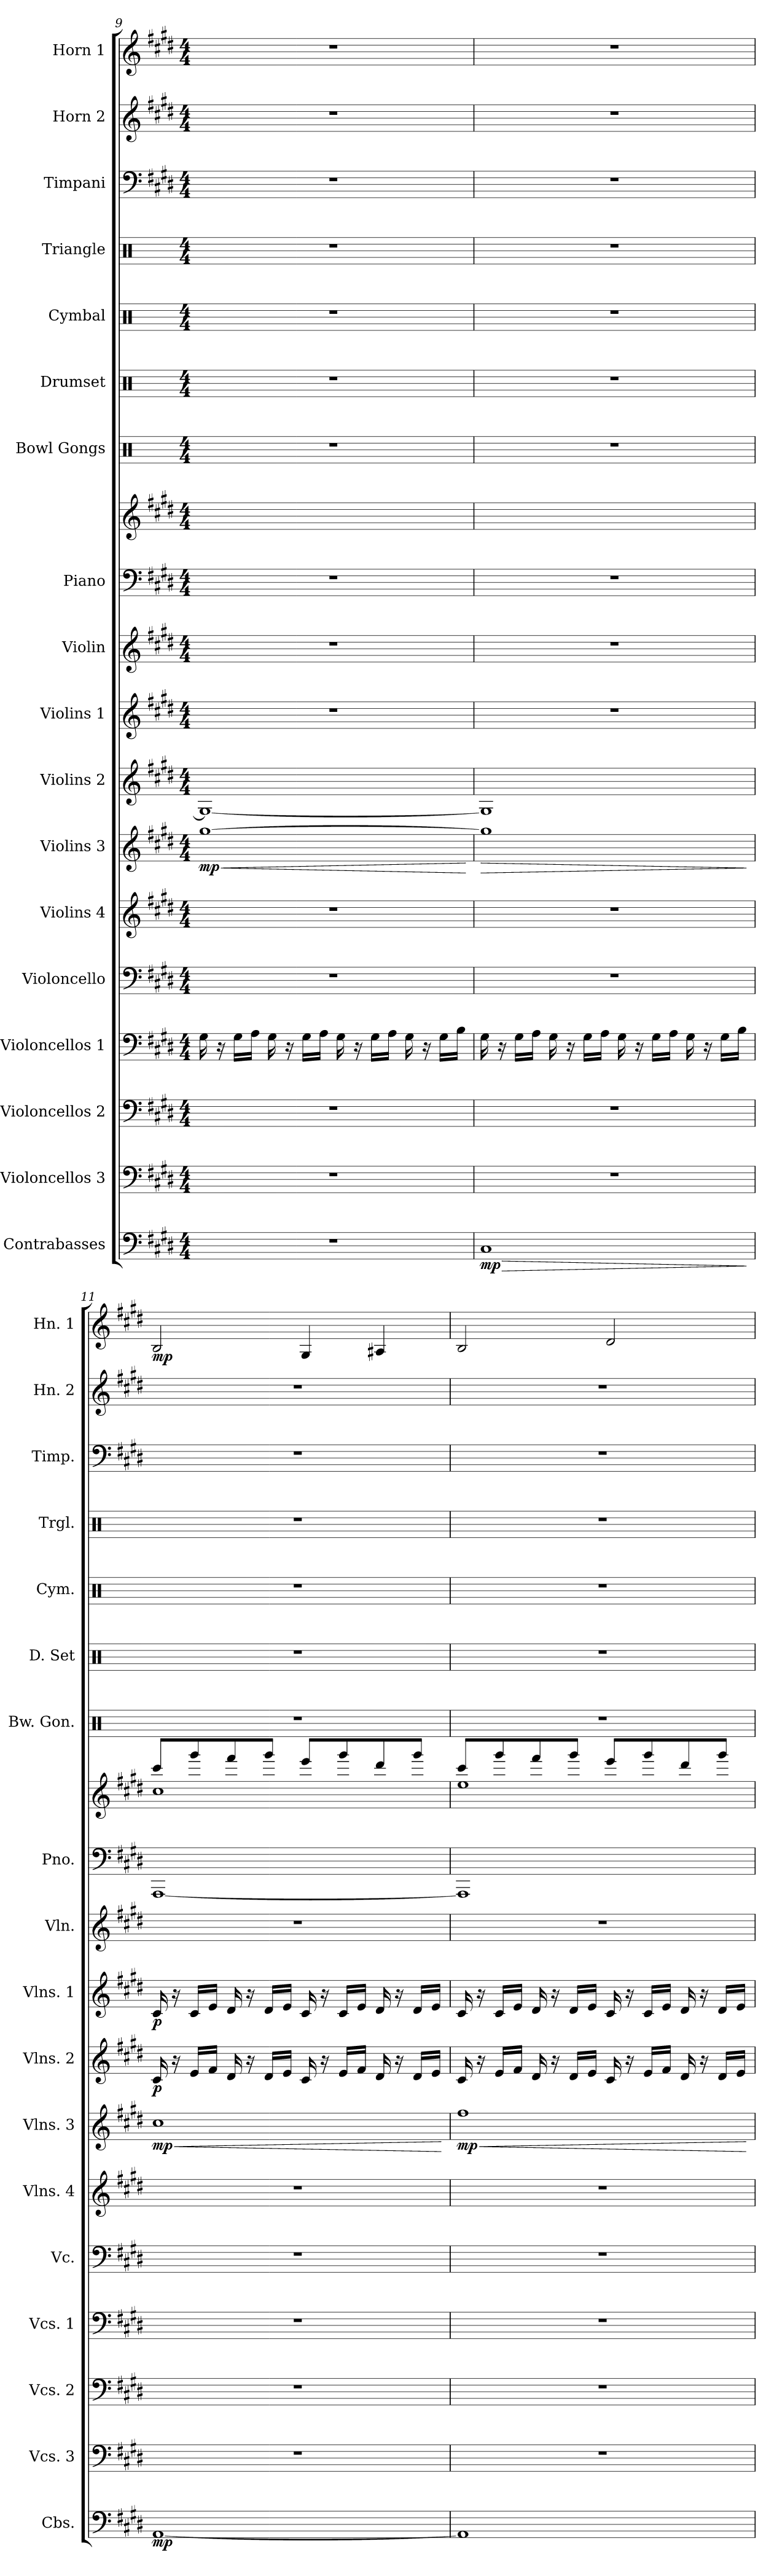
**kern	**dynam	**kern	**kern	**kern	**kern	**kern	**kern	**dynam	**kern	**dynam	**kern	**dynam	**kern	**kern	**kern	**kern	**kern	**kern	**kern	**kern	**kern	**kern	**dynam
*part18	*part18	*part17	*part16	*part15	*part14	*part13	*part12	*part12	*part11	*part11	*part10	*part10	*part9	*part8	*part8	*part7	*part6	*part5	*part4	*part3	*part2	*part1	*part1
*staff19	*staff19	*staff18	*staff17	*staff16	*staff15	*staff14	*staff13	*staff13	*staff12	*staff12	*staff11	*staff11	*staff10	*staff9	*staff8	*staff7	*staff6	*staff5	*staff4	*staff3	*staff2	*staff1	*staff1
*I"Contrabasses	*	*I"Violoncellos 3	*I"Violoncellos 2	*I"Violoncellos 1	*I"Violoncello	*I"Violins 4	*I"Violins 3	*	*I"Violins 2	*	*I"Violins 1	*	*I"Violin	*I"Piano	*	*I"Bowl Gongs	*I"Drumset	*I"Cymbal	*I"Triangle	*I"Timpani	*I"Horn 2	*I"Horn 1	*
*I'Cbs.	*	*I'Vcs. 3	*I'Vcs. 2	*I'Vcs. 1	*I'Vc.	*I'Vlns. 4	*I'Vlns. 3	*	*I'Vlns. 2	*	*I'Vlns. 1	*	*I'Vln.	*I'Pno.	*	*I'Bw. Gon.	*I'D. Set	*I'Cym.	*I'Trgl.	*I'Timp.	*I'Hn. 2	*I'Hn. 1	*
!!LO:PB:g=z
*clefF4	*	*clefF4	*clefF4	*clefF4	*clefF4	*clefG2	*clefG2	*	*clefG2	*	*clefG2	*	*clefG2	*clefF4	*clefG2	*clefX	*clefX	*clefX	*clefX	*clefF4	*clefG2	*clefG2	*
*ITrd7c12	*	*	*	*	*	*	*	*	*	*	*	*	*	*	*	*	*	*	*	*	*ITrd4c7	*ITrd4c7	*
*k[f#c#g#d#]	*	*k[f#c#g#d#]	*k[f#c#g#d#]	*k[f#c#g#d#]	*k[f#c#g#d#]	*k[f#c#g#d#]	*k[f#c#g#d#]	*	*k[f#c#g#d#]	*	*k[f#c#g#d#]	*	*k[f#c#g#d#]	*k[f#c#g#d#]	*k[f#c#g#d#]	*k[]	*k[]	*k[]	*k[]	*k[f#c#g#d#]	*k[f#c#g#]	*k[f#c#g#]	*
*M4/4	*	*M4/4	*M4/4	*M4/4	*M4/4	*M4/4	*M4/4	*	*M4/4	*	*M4/4	*	*M4/4	*M4/4	*M4/4	*M4/4	*M4/4	*M4/4	*M4/4	*M4/4	*M4/4	*M4/4	*
=9	=9	=9	=9	=9	=9	=9	=9	=9	=9	=9	=9	=9	=9	=9	=9	=9	=9	=9	=9	=9	=9	=9	=9
!	!	!	!	!	!	!	!	!LO:HP:b	!	!	!	!	!	!	!	!	!	!	!	!	!	!	!
!	!	!	!	!	!	!	!	!LO:DY:n=1:b	!	!	!	!	!	!	!	!	!	!	!	!	!	!	!
1r	.	1r	1r	16G#\	1r	1r	[1gg#	< mp	1G#_	.	1r	.	1r	1r	1ryy	1r	1r	1r	1r	1r	1r	1r	.
.	.	.	.	16r	.	.	.	.	.	.	.	.	.	.	.	.	.	.	.	.	.	.	.
.	.	.	.	16G#\LL	.	.	.	.	.	.	.	.	.	.	.	.	.	.	.	.	.	.	.
.	.	.	.	16A\JJ	.	.	.	.	.	.	.	.	.	.	.	.	.	.	.	.	.	.	.
.	.	.	.	16G#\	.	.	.	.	.	.	.	.	.	.	.	.	.	.	.	.	.	.	.
.	.	.	.	16r	.	.	.	.	.	.	.	.	.	.	.	.	.	.	.	.	.	.	.
.	.	.	.	16G#\LL	.	.	.	.	.	.	.	.	.	.	.	.	.	.	.	.	.	.	.
.	.	.	.	16A\JJ	.	.	.	.	.	.	.	.	.	.	.	.	.	.	.	.	.	.	.
.	.	.	.	16G#\	.	.	.	.	.	.	.	.	.	.	.	.	.	.	.	.	.	.	.
.	.	.	.	16r	.	.	.	.	.	.	.	.	.	.	.	.	.	.	.	.	.	.	.
.	.	.	.	16G#\LL	.	.	.	.	.	.	.	.	.	.	.	.	.	.	.	.	.	.	.
.	.	.	.	16A\JJ	.	.	.	.	.	.	.	.	.	.	.	.	.	.	.	.	.	.	.
.	.	.	.	16G#\	.	.	.	.	.	.	.	.	.	.	.	.	.	.	.	.	.	.	.
.	.	.	.	16r	.	.	.	.	.	.	.	.	.	.	.	.	.	.	.	.	.	.	.
.	.	.	.	16G#\LL	.	.	.	.	.	.	.	.	.	.	.	.	.	.	.	.	.	.	.
.	.	.	.	16B\JJ	.	.	.	.	.	.	.	.	.	.	.	.	.	.	.	.	.	.	.
.	.	.	.	.	.	.	.	[	.	.	.	.	.	.	.	.	.	.	.	.	.	.	.
=10	=10	=10	=10	=10	=10	=10	=10	=10	=10	=10	=10	=10	=10	=10	=10	=10	=10	=10	=10	=10	=10	=10	=10
!	!LO:HP:b	!	!	!	!	!	!	!LO:HP:b	!	!	!	!	!	!	!	!	!	!	!	!	!	!	!
!	!LO:DY:n=1:b	!	!	!	!	!	!	!	!	!	!	!	!	!	!	!	!	!	!	!	!	!	!
1CC#	> mp	1r	1r	16G#\	1r	1r	1gg#]	>	1G#]	.	1r	.	1r	1r	1ryy	1r	1r	1r	1r	1r	1r	1r	.
.	.	.	.	16r	.	.	.	.	.	.	.	.	.	.	.	.	.	.	.	.	.	.	.
.	.	.	.	16G#\LL	.	.	.	.	.	.	.	.	.	.	.	.	.	.	.	.	.	.	.
.	.	.	.	16A\JJ	.	.	.	.	.	.	.	.	.	.	.	.	.	.	.	.	.	.	.
.	.	.	.	16G#\	.	.	.	.	.	.	.	.	.	.	.	.	.	.	.	.	.	.	.
.	.	.	.	16r	.	.	.	.	.	.	.	.	.	.	.	.	.	.	.	.	.	.	.
.	.	.	.	16G#\LL	.	.	.	.	.	.	.	.	.	.	.	.	.	.	.	.	.	.	.
.	.	.	.	16A\JJ	.	.	.	.	.	.	.	.	.	.	.	.	.	.	.	.	.	.	.
.	.	.	.	16G#\	.	.	.	.	.	.	.	.	.	.	.	.	.	.	.	.	.	.	.
.	.	.	.	16r	.	.	.	.	.	.	.	.	.	.	.	.	.	.	.	.	.	.	.
.	.	.	.	16G#\LL	.	.	.	.	.	.	.	.	.	.	.	.	.	.	.	.	.	.	.
.	.	.	.	16A\JJ	.	.	.	.	.	.	.	.	.	.	.	.	.	.	.	.	.	.	.
.	.	.	.	16G#\	.	.	.	.	.	.	.	.	.	.	.	.	.	.	.	.	.	.	.
.	.	.	.	16r	.	.	.	.	.	.	.	.	.	.	.	.	.	.	.	.	.	.	.
.	.	.	.	16G#\LL	.	.	.	.	.	.	.	.	.	.	.	.	.	.	.	.	.	.	.
.	.	.	.	16B\JJ	.	.	.	.	.	.	.	.	.	.	.	.	.	.	.	.	.	.	.
.	]	.	.	.	.	.	.	]	.	.	.	.	.	.	.	.	.	.	.	.	.	.	.
!!LO:PB:g=z
=11	=11	=11	=11	=11	=11	=11	=11	=11	=11	=11	=11	=11	=11	=11	=11	=11	=11	=11	=11	=11	=11	=11	=11
!	!LO:DY:b	!	!	!	!	!	!	!LO:HP:b	!	!	!	!	!	!	!	!	!	!	!	!	!	!	!
*	*	*	*	*	*	*	*	*	*	*	*	*	*	*	*^	*	*	*	*	*	*	*	*
!	!	!	!	!	!	!	!	!LO:DY:n=1:b	!	!LO:DY:b	!	!LO:DY:b	!	!	!	!	!	!	!	!	!	!	!	!LO:DY:b
[1AAA	mp	1r	1r	1r	1r	1r	1cc#	< mp	16c#/	p	16c#/	p	1r	[1AAA	8ccc#/L	1cc#	1r	1r	1r	1r	1r	1r	2E/	mp
.	.	.	.	.	.	.	.	.	16r	.	16r	.	.	.	.	.	.	.	.	.	.	.	.	.
.	.	.	.	.	.	.	.	.	16e/LL	.	16c#/LL	.	.	.	8ggg#/	.	.	.	.	.	.	.	.	.
.	.	.	.	.	.	.	.	.	16f#/JJ	.	16e/JJ	.	.	.	.	.	.	.	.	.	.	.	.	.
.	.	.	.	.	.	.	.	.	16d#/	.	16d#/	.	.	.	8fff#/	.	.	.	.	.	.	.	.	.
.	.	.	.	.	.	.	.	.	16r	.	16r	.	.	.	.	.	.	.	.	.	.	.	.	.
.	.	.	.	.	.	.	.	.	16d#/LL	.	16d#/LL	.	.	.	8ggg#/J	.	.	.	.	.	.	.	.	.
.	.	.	.	.	.	.	.	.	16e/JJ	.	16e/JJ	.	.	.	.	.	.	.	.	.	.	.	.	.
.	.	.	.	.	.	.	.	.	16c#/	.	16c#/	.	.	.	8eee/L	.	.	.	.	.	.	.	4C#/	.
.	.	.	.	.	.	.	.	.	16r	.	16r	.	.	.	.	.	.	.	.	.	.	.	.	.
.	.	.	.	.	.	.	.	.	16e/LL	.	16c#/LL	.	.	.	8ggg#/	.	.	.	.	.	.	.	.	.
.	.	.	.	.	.	.	.	.	16f#/JJ	.	16e/JJ	.	.	.	.	.	.	.	.	.	.	.	.	.
.	.	.	.	.	.	.	.	.	16d#/	.	16d#/	.	.	.	8ddd#/	.	.	.	.	.	.	.	4D#X/	.
.	.	.	.	.	.	.	.	.	16r	.	16r	.	.	.	.	.	.	.	.	.	.	.	.	.
.	.	.	.	.	.	.	.	.	16d#/LL	.	16d#/LL	.	.	.	8ggg#/J	.	.	.	.	.	.	.	.	.
.	.	.	.	.	.	.	.	.	16e/JJ	.	16e/JJ	.	.	.	.	.	.	.	.	.	.	.	.	.
*	*	*	*	*	*	*	*	*	*	*	*	*	*	*	*v	*v	*	*	*	*	*	*	*	*
.	.	.	.	.	.	.	.	[	.	.	.	.	.	.	.	.	.	.	.	.	.	.	.
=12	=12	=12	=12	=12	=12	=12	=12	=12	=12	=12	=12	=12	=12	=12	=12	=12	=12	=12	=12	=12	=12	=12	=12
!	!	!	!	!	!	!	!	!LO:HP:b	!	!	!	!	!	!	!	!	!	!	!	!	!	!	!
*	*	*	*	*	*	*	*	*	*	*	*	*	*	*	*^	*	*	*	*	*	*	*	*
!	!	!	!	!	!	!	!	!LO:DY:n=1:b	!	!	!	!	!	!	!	!	!	!	!	!	!	!	!	!
1AAA]	.	1r	1r	1r	1r	1r	1ff#	< mp	16c#/	.	16c#/	.	1r	1AAA]	8ccc#/L	1ee	1r	1r	1r	1r	1r	1r	2E/	.
.	.	.	.	.	.	.	.	.	16r	.	16r	.	.	.	.	.	.	.	.	.	.	.	.	.
.	.	.	.	.	.	.	.	.	16e/LL	.	16c#/LL	.	.	.	8ggg#/	.	.	.	.	.	.	.	.	.
.	.	.	.	.	.	.	.	.	16f#/JJ	.	16e/JJ	.	.	.	.	.	.	.	.	.	.	.	.	.
.	.	.	.	.	.	.	.	.	16d#/	.	16d#/	.	.	.	8fff#/	.	.	.	.	.	.	.	.	.
.	.	.	.	.	.	.	.	.	16r	.	16r	.	.	.	.	.	.	.	.	.	.	.	.	.
.	.	.	.	.	.	.	.	.	16d#/LL	.	16d#/LL	.	.	.	8ggg#/J	.	.	.	.	.	.	.	.	.
.	.	.	.	.	.	.	.	.	16e/JJ	.	16e/JJ	.	.	.	.	.	.	.	.	.	.	.	.	.
.	.	.	.	.	.	.	.	.	16c#/	.	16c#/	.	.	.	8eee/L	.	.	.	.	.	.	.	2G#/	.
.	.	.	.	.	.	.	.	.	16r	.	16r	.	.	.	.	.	.	.	.	.	.	.	.	.
.	.	.	.	.	.	.	.	.	16e/LL	.	16c#/LL	.	.	.	8ggg#/	.	.	.	.	.	.	.	.	.
.	.	.	.	.	.	.	.	.	16f#/JJ	.	16e/JJ	.	.	.	.	.	.	.	.	.	.	.	.	.
.	.	.	.	.	.	.	.	.	16d#/	.	16d#/	.	.	.	8ddd#/	.	.	.	.	.	.	.	.	.
.	.	.	.	.	.	.	.	.	16r	.	16r	.	.	.	.	.	.	.	.	.	.	.	.	.
.	.	.	.	.	.	.	.	.	16d#/LL	.	16d#/LL	.	.	.	8ggg#/J	.	.	.	.	.	.	.	.	.
.	.	.	.	.	.	.	.	.	16e/JJ	.	16e/JJ	.	.	.	.	.	.	.	.	.	.	.	.	.
*	*	*	*	*	*	*	*	*	*	*	*	*	*	*	*v	*v	*	*	*	*	*	*	*	*
.	.	.	.	.	.	.	.	[	.	.	.	.	.	.	.	.	.	.	.	.	.	.	.
=	=	=	=	=	=	=	=	=	=	=	=	=	=	=	=	=	=	=	=	=	=	=	=
*-	*-	*-	*-	*-	*-	*-	*-	*-	*-	*-	*-	*-	*-	*-	*-	*-	*-	*-	*-	*-	*-	*-	*-
